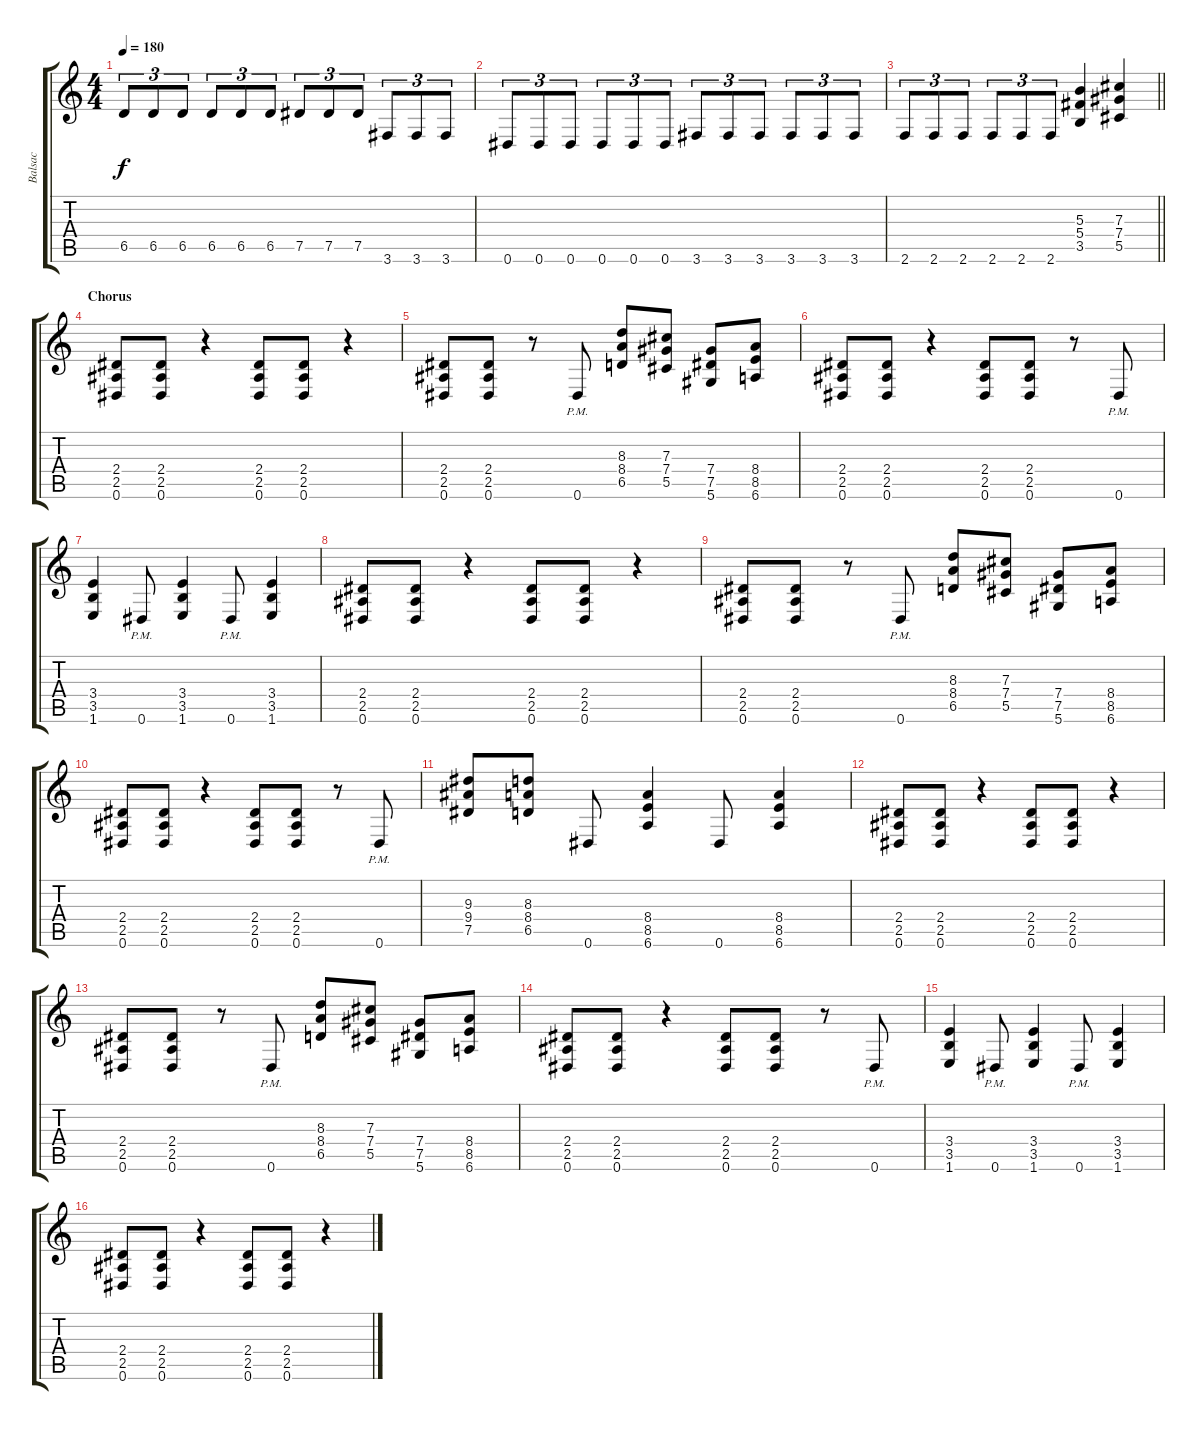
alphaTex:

\track ("Balsac" "Balsac") {instrument overdrivenguitar}
\staff {score tabs}
\tuning (Eb4 Bb3 Gb3 Db3 Ab2 Eb2) {hide}
\ts (4 4)
\tempo 180
\clef g2
\ks c
6.5.8{tu (3 2) dy f} 6.5.8{tu (3 2)} 6.5.8{tu (3 2)} 6.5.8{tu (3 2)} 6.5.8{tu (3 2)} 6.5.8{tu (3 2)} 7.5.8{tu (3 2)} 7.5.8{tu (3 2)} 7.5.8{tu (3 2)} 3.6.8{tu (3 2)} 3.6.8{tu (3 2)} 3.6.8{tu (3 2)} |
0.6.8{tu (3 2)} 0.6.8{tu (3 2)} 0.6.8{tu (3 2)} 0.6.8{tu (3 2)} 0.6.8{tu (3 2)} 0.6.8{tu (3 2)} 3.6.8{tu (3 2)} 3.6.8{tu (3 2)} 3.6.8{tu (3 2)} 3.6.8{tu (3 2)} 3.6.8{tu (3 2)} 3.6.8{tu (3 2)} |
\barLineRight lightlight
2.6.8{tu (3 2)} 2.6.8{tu (3 2)} 2.6.8{tu (3 2)} 2.6.8{tu (3 2)} 2.6.8{tu (3 2)} 2.6.8{tu (3 2)} (5.3 5.4 3.5).4 (7.3 7.4 5.5).4 |
\section ("" "Chorus")
(2.4 2.5 0.6).8 (2.4 2.5 0.6).8 r.4 (2.4 2.5 0.6).8 (2.4 2.5 0.6).8 r.4 |
(2.4 2.5 0.6).8 (2.4 2.5 0.6).8 r.8 0.6{pm}.8 (8.3 8.4 6.5).8 (7.3 7.4 5.5).8 (7.4 7.5 5.6).8 (8.4 8.5 6.6).8 |
(2.4 2.5 0.6).8 (2.4 2.5 0.6).8 r.4 (2.4 2.5 0.6).8 (2.4 2.5 0.6).8 r.8 0.6{pm}.8 |
(3.4 3.5 1.6).4 0.6{pm}.8 (3.4 3.5 1.6).4 0.6{pm}.8 (3.4 3.5 1.6).4 |
(2.4 2.5 0.6).8 (2.4 2.5 0.6).8 r.4 (2.4 2.5 0.6).8 (2.4 2.5 0.6).8 r.4 |
(2.4 2.5 0.6).8 (2.4 2.5 0.6).8 r.8 0.6{pm}.8 (8.3 8.4 6.5).8 (7.3 7.4 5.5).8 (7.4 7.5 5.6).8 (8.4 8.5 6.6).8 |
(2.4 2.5 0.6).8 (2.4 2.5 0.6).8 r.4 (2.4 2.5 0.6).8 (2.4 2.5 0.6).8 r.8 0.6{pm}.8 |
(9.3 9.4 7.5).8 (8.3 8.4 6.5).8 0.6.8 (8.4 8.5 6.6).4 0.6.8 (8.4 8.5 6.6).4 |
(2.4 2.5 0.6).8 (2.4 2.5 0.6).8 r.4 (2.4 2.5 0.6).8 (2.4 2.5 0.6).8 r.4 |
(2.4 2.5 0.6).8 (2.4 2.5 0.6).8 r.8 0.6{pm}.8 (8.3 8.4 6.5).8 (7.3 7.4 5.5).8 (7.4 7.5 5.6).8 (8.4 8.5 6.6).8 |
(2.4 2.5 0.6).8 (2.4 2.5 0.6).8 r.4 (2.4 2.5 0.6).8 (2.4 2.5 0.6).8 r.8 0.6{pm}.8 |
(3.4 3.5 1.6).4 0.6{pm}.8 (3.4 3.5 1.6).4 0.6{pm}.8 (3.4 3.5 1.6).4 |
(2.4 2.5 0.6).8 (2.4 2.5 0.6).8 r.4 (2.4 2.5 0.6).8 (2.4 2.5 0.6).8 r.4
